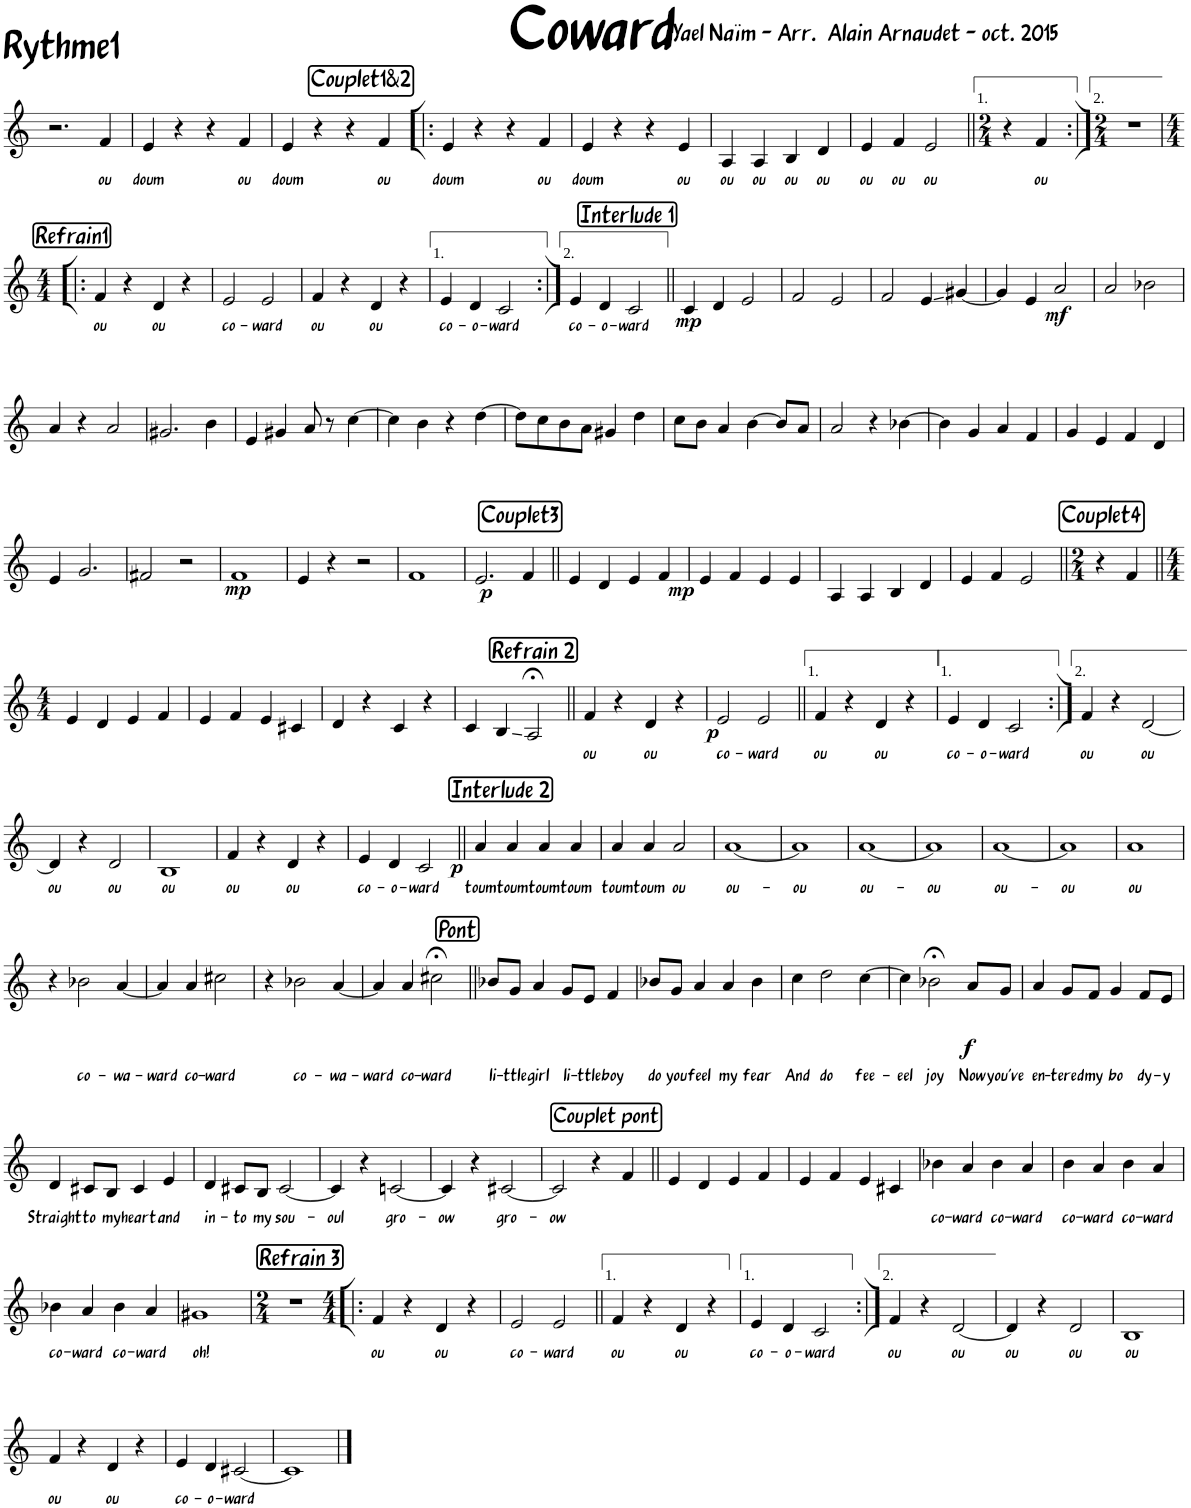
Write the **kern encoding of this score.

**kern	**text	**dynam
*part1	*part1	*part1
*staff1	*staff1	*staff1
*I"Voice	*	*
*clefG2	*	*
*k[]	*	*
=1	=1	=1
2.r	.	.
!	!LO:LY:b	!
4f/	ou	.
=2	=2	=2
!	!LO:LY:b	!
4e/	doum	.
4r	.	.
4r	.	.
!	!LO:LY:b	!
4f/	ou	.
=3	=3	=3
!	!LO:LY:b	!
4e/	doum	.
4r	.	.
4r	.	.
!	!LO:LY:b	!
4f/	ou	.
!!LO:REH:place=s1:a:rj:fs=13.8591:t=Couplet1&2
=4!|:	=4!|:	=4!|:
!	!LO:LY:b	!
4e/	doum	.
4r	.	.
4r	.	.
!	!LO:LY:b	!
4f/	ou	.
=5	=5	=5
!	!LO:LY:b	!
4e/	doum	.
4r	.	.
4r	.	.
!	!LO:LY:b	!
4e/	ou	.
=6	=6	=6
!	!LO:LY:b	!
4A/	ou	.
!	!LO:LY:b	!
4A/	ou	.
!	!LO:LY:b	!
4B/	ou	.
!	!LO:LY:b	!
4d/	ou	.
=7	=7	=7
!	!LO:LY:b	!
4e/	ou	.
!	!LO:LY:b	!
4f/	ou	.
!	!LO:LY:b	!
2e/	ou	.
=8||	=8||	=8||
*M2/4	*	*
4r	.	.
!	!LO:LY:b	!
4f/	ou	.
=9:|!	=9:|!	=9:|!
*M2/4	*	*
2r	.	.
!!LO:LB:g=z
!!LO:REH:place=s1:a:rj:fs=13.8591:t=Refrain1
=10!|:	=10!|:	=10!|:
*M4/4	*	*
!	!LO:LY:b	!
4f/	ou	.
4r	.	.
!	!LO:LY:b	!
4d/	ou	.
4r	.	.
=11	=11	=11
!	!LO:LY:b	!
2e/	co-	.
!	!LO:LY:b	!
2e/	-ward	.
=12	=12	=12
!	!LO:LY:b	!
4f/	ou	.
4r	.	.
!	!LO:LY:b	!
4d/	ou	.
4r	.	.
=13	=13	=13
!	!LO:LY:b	!
4e/	co-	.
!	!LO:LY:b	!
4d/	-o-	.
!	!LO:LY:b	!
2c/	-ward	.
=14:|!	=14:|!	=14:|!
!	!LO:LY:b	!
4e/	co-	.
!	!LO:LY:b	!
4d/	-o-	.
!	!LO:LY:b	!
2c/	-ward	.
!!LO:REH:place=s1:a:rj:fs=13.8591:t=Interlude 1
=15||	=15||	=15||
!	!	!LO:DY:b
4c/	.	mp
4d/	.	.
2e/	.	.
=16	=16	=16
2f/	.	.
2e/	.	.
=17	=17	=17
2f/	.	.
4e/	.	.
[4g#X/	.	.
=18	=18	=18
4g#/]	.	.
4e/	.	.
!	!	!LO:DY:b
2a/	.	mf
=19	=19	=19
2a/	.	.
2b-X\	.	.
!!LO:LB:g=z
=20	=20	=20
4a/	.	.
4r	.	.
2a/	.	.
=21	=21	=21
2.g#X/	.	.
4b\	.	.
=22	=22	=22
4e/	.	.
4g#X/	.	.
8a/	.	.
8r	.	.
[4cc\	.	.
=23	=23	=23
4cc\]	.	.
4b\	.	.
4r	.	.
[4dd\	.	.
=24	=24	=24
8dd\L]	.	.
8cc\	.	.
8b\	.	.
8a\J	.	.
4g#X/	.	.
4dd\	.	.
=25	=25	=25
8cc\L	.	.
8b\J	.	.
4a/	.	.
[4b\	.	.
8b/L]	.	.
8a/J	.	.
=26	=26	=26
2a/	.	.
4r	.	.
[4b-X\	.	.
=27	=27	=27
4b-\]	.	.
4g/	.	.
4a/	.	.
4f/	.	.
=28	=28	=28
4g/	.	.
4e/	.	.
4f/	.	.
4d/	.	.
!!LO:LB:g=z
=29	=29	=29
4e/	.	.
2.g/	.	.
=30	=30	=30
2f#X/	.	.
2r	.	.
=31	=31	=31
!	!	!LO:DY:b
1f	.	mp
=32	=32	=32
4e/	.	.
4r	.	.
2r	.	.
=33	=33	=33
1f	.	.
=34	=34	=34
!	!	!LO:DY:b
2.e/	.	p
4f/	.	.
!!LO:REH:place=s1:a:rj:fs=13.8591:t=Couplet3
=35||	=35||	=35||
4e/	.	.
4d/	.	.
4e/	.	.
4f/	.	.
=36	=36	=36
!	!	!LO:DY:b
4e/	.	mp
4f/	.	.
4e/	.	.
4e/	.	.
=37	=37	=37
4A/	.	.
4A/	.	.
4B/	.	.
4d/	.	.
=38	=38	=38
4e/	.	.
4f/	.	.
2e/	.	.
!!LO:REH:place=s1:a:rj:fs=13.8591:t=Couplet4:qo=1.5
=39||	=39||	=39||
*M2/4	*	*
4r	.	.
4f/	.	.
!!LO:LB:g=z
=40||	=40||	=40||
*M4/4	*	*
4e/	.	.
4d/	.	.
4e/	.	.
4f/	.	.
=41	=41	=41
4e/	.	.
4f/	.	.
4e/	.	.
4c#X/	.	.
=42	=42	=42
4d/	.	.
4r	.	.
4c/	.	.
4r	.	.
=43	=43	=43
4c/	.	.
4B/	.	.
2A;</	.	.
!!LO:REH:place=s1:a:rj:fs=13.8591:t=Refrain 2
=44||	=44||	=44||
!	!LO:LY:b	!
4f/	ou	.
4r	.	.
!	!LO:LY:b	!
4d/	ou	.
4r	.	.
=45	=45	=45
!	!LO:LY:b	!LO:DY:b
2e/	co-	p
!	!LO:LY:b	!
2e/	-ward	.
=46||	=46||	=46||
!	!LO:LY:b	!
4f/	ou	.
4r	.	.
!	!LO:LY:b	!
4d/	ou	.
4r	.	.
=47	=47	=47
!	!LO:LY:b	!
4e/	co-	.
!	!LO:LY:b	!
4d/	-o-	.
!	!LO:LY:b	!
2c/	-ward	.
=48:|!	=48:|!	=48:|!
!	!LO:LY:b	!
4f/	ou	.
4r	.	.
!	!LO:LY:b	!
[2d/	ou	.
!!LO:LB:g=z
=49	=49	=49
!	!LO:LY:b	!
4d/]	ou	.
4r	.	.
!	!LO:LY:b	!
2d/	ou	.
=50	=50	=50
!	!LO:LY:b	!
1B	ou	.
=51	=51	=51
!	!LO:LY:b	!
4f/	ou	.
4r	.	.
!	!LO:LY:b	!
4d/	ou	.
4r	.	.
=52	=52	=52
!	!LO:LY:b	!
4e/	co-	.
!	!LO:LY:b	!
4d/	-o-	.
!	!LO:LY:b	!
2c/	-ward	.
!!LO:REH:place=s1:a:rj:fs=13.8591:t=Interlude 2
=53||	=53||	=53||
!	!LO:LY:b	!LO:DY:b
4a/	toum	p
!	!LO:LY:b	!
4a/	toum	.
!	!LO:LY:b	!
4a/	toum	.
!	!LO:LY:b	!
4a/	toum	.
=54	=54	=54
!	!LO:LY:b	!
4a/	toum	.
!	!LO:LY:b	!
4a/	toum	.
!	!LO:LY:b	!
2a/	ou	.
=55	=55	=55
!	!LO:LY:b	!
[1a	ou-	.
=56	=56	=56
!	!LO:LY:b	!
1a]	-ou	.
=57	=57	=57
!	!LO:LY:b	!
[1a	ou-	.
=58	=58	=58
!	!LO:LY:b	!
1a]	-ou	.
=59	=59	=59
!	!LO:LY:b	!
[1a	ou-	.
=60	=60	=60
!	!LO:LY:b	!
1a]	-ou	.
=61	=61	=61
!	!LO:LY:b	!
1a	ou	.
!!LO:LB:g=z
=62	=62	=62
4r	.	.
!	!LO:LY:b	!
2b-X\	co-	.
!	!LO:LY:b	!
[4a/	-wa-	.
=63	=63	=63
!	!LO:LY:b	!
4a/]	-ward	.
!	!LO:LY:b	!
4a/	co-	.
!	!LO:LY:b	!
2cc#X\	-ward	.
=64	=64	=64
4r	.	.
!	!LO:LY:b	!
2b-X\	co-	.
!	!LO:LY:b	!
[4a/	-wa-	.
=65	=65	=65
!	!LO:LY:b	!
4a/]	-ward	.
!	!LO:LY:b	!
4a/	co-	.
!	!LO:LY:b	!
2cc#X;<\	-ward	.
!!LO:REH:place=s1:a:rj:fs=13.8591:t=Pont
=66||	=66||	=66||
!	!LO:LY:b	!
8b-X/L	li-	.
!	!LO:LY:b	!
8g/J	-ttle	.
!	!LO:LY:b	!
4a/	girl	.
!	!LO:LY:b	!
8g/L	li-	.
!	!LO:LY:b	!
8e/J	-ttle	.
!	!LO:LY:b	!
4f/	boy	.
=67	=67	=67
!	!LO:LY:b	!
8b-X/L	do	.
!	!LO:LY:b	!
8g/J	you	.
!	!LO:LY:b	!
4a/	feel	.
!	!LO:LY:b	!
4a/	my	.
!	!LO:LY:b	!
4b-\	fear	.
=68	=68	=68
!	!LO:LY:b	!
4cc\	And	.
!	!LO:LY:b	!
2dd\	do	.
!	!LO:LY:b	!
[4cc\	fee-	.
=69	=69	=69
!	!LO:LY:b	!
4cc\]	-eel	.
!	!LO:LY:b	!
2b-X;<\	joy	.
!	!LO:LY:b	!LO:DY:b
8a/L	Now	f
!	!LO:LY:b	!
8g/J	you've	.
=70	=70	=70
!	!LO:LY:b	!
4a/	en-	.
!	!LO:LY:b	!
8g/L	-tered	.
!	!LO:LY:b	!
8f/J	my	.
!	!LO:LY:b	!
4g/	bo	.
!	!LO:LY:b	!
8f/L	dy-	.
!	!LO:LY:b	!
8e/J	-y	.
!!LO:LB:g=z
=71	=71	=71
!	!LO:LY:b	!
4d/	Straight	.
!	!LO:LY:b	!
8c#X/L	to	.
!	!LO:LY:b	!
8B/J	my	.
!	!LO:LY:b	!
4c#/	heart	.
!	!LO:LY:b	!
4e/	and	.
=72	=72	=72
!	!LO:LY:b	!
4d/	in-	.
!	!LO:LY:b	!
8c#X/L	-to	.
!	!LO:LY:b	!
8B/J	my	.
!	!LO:LY:b	!
[2c#/	sou-	.
=73	=73	=73
!	!LO:LY:b	!
4c#/]	-oul	.
4r	.	.
!	!LO:LY:b	!
[2cn/	gro-	.
=74	=74	=74
!	!LO:LY:b	!
4c/]	-ow	.
4r	.	.
!	!LO:LY:b	!
[2c#X/	gro-	.
=75	=75	=75
!	!LO:LY:b	!
2c#/]	-ow	.
4r	.	.
4f/	.	.
!!LO:REH:place=s1:a:rj:fs=12.5992:t=Couplet pont
=76||	=76||	=76||
4e/	.	.
4d/	.	.
4e/	.	.
4f/	.	.
=77	=77	=77
4e/	.	.
4f/	.	.
4e/	.	.
4c#X/	.	.
=78	=78	=78
!	!LO:LY:b	!
4b-X\	co-	.
!	!LO:LY:b	!
4a/	-ward	.
!	!LO:LY:b	!
4b-\	co-	.
!	!LO:LY:b	!
4a/	-ward	.
=79	=79	=79
!	!LO:LY:b	!
4b\	co-	.
!	!LO:LY:b	!
4a/	-ward	.
!	!LO:LY:b	!
4b\	co-	.
!	!LO:LY:b	!
4a/	-ward	.
!!LO:LB:g=z
=80	=80	=80
!	!LO:LY:b	!
4b-X\	co-	.
!	!LO:LY:b	!
4a/	-ward	.
!	!LO:LY:b	!
4b-\	co-	.
!	!LO:LY:b	!
4a/	-ward	.
=81	=81	=81
!	!LO:LY:b	!
1g#X	oh!	.
=82	=82	=82
*M2/4	*	*
2r	.	.
!!LO:REH:place=s1:a:rj:fs=13.8591:t=Refrain 3
=83!|:	=83!|:	=83!|:
*M4/4	*	*
!	!LO:LY:b	!
4f/	ou	.
4r	.	.
!	!LO:LY:b	!
4d/	ou	.
4r	.	.
=84	=84	=84
!	!LO:LY:b	!
2e/	co-	.
!	!LO:LY:b	!
2e/	-ward	.
=85||	=85||	=85||
!	!LO:LY:b	!
4f/	ou	.
4r	.	.
!	!LO:LY:b	!
4d/	ou	.
4r	.	.
=86	=86	=86
!	!LO:LY:b	!
4e/	co-	.
!	!LO:LY:b	!
4d/	-o-	.
!	!LO:LY:b	!
2c/	-ward	.
=87:|!	=87:|!	=87:|!
!	!LO:LY:b	!
4f/	ou	.
4r	.	.
!	!LO:LY:b	!
[2d/	ou	.
=88	=88	=88
!	!LO:LY:b	!
4d/]	ou	.
4r	.	.
!	!LO:LY:b	!
2d/	ou	.
=89	=89	=89
!	!LO:LY:b	!
1B	ou	.
!!LO:LB:g=z
=90	=90	=90
!	!LO:LY:b	!
4f/	ou	.
4r	.	.
!	!LO:LY:b	!
4d/	ou	.
4r	.	.
=91	=91	=91
!	!LO:LY:b	!
4e/	co-	.
!	!LO:LY:b	!
4d/	-o-	.
!	!LO:LY:b	!
[2c#X/	-ward	.
=92	=92	=92
1c#]	.	.
==	==	==
*-	*-	*-
